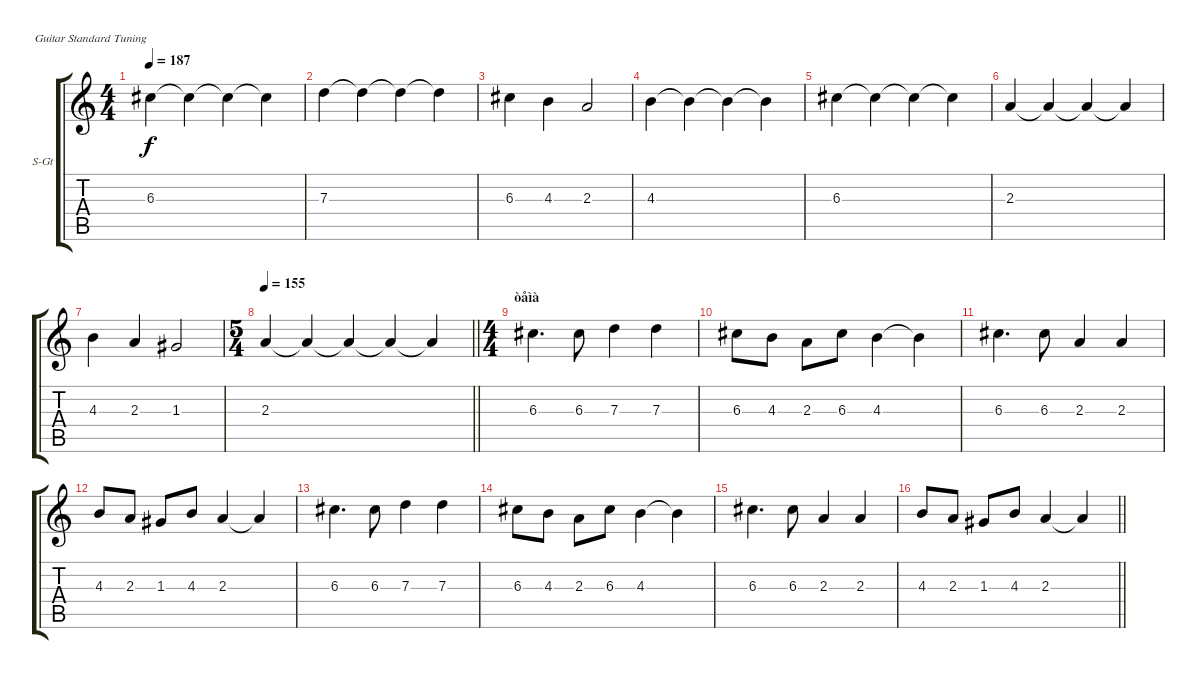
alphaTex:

\bracketExtendMode groupsimilarinstruments
\firstSystemTrackNameOrientation horizontal
\otherSystemsTrackNameOrientation horizontal
\track ("trumpet" "S-Gt") {instrument tuba}
\staff {score tabs}
\tuning (E4 B3 G3 D3 A2 E2)
\displaytranspose 12
\ts (4 4)
\tempo 187
\clef g2
\ks c
6.3.4{dy f} 6.3{t}.4 6.3{t}.4 6.3{t}.4 |
7.3.4 7.3{t}.4 7.3{t}.4 7.3{t}.4 |
6.3.4 4.3.4 2.3.2 |
4.3.4 4.3{t}.4 4.3{t}.4 4.3{t}.4 |
6.3.4 6.3{t}.4 6.3{t}.4 6.3{t}.4 |
2.3.4 2.3{t}.4 2.3{t}.4 2.3{t}.4 |
4.3.4 2.3.4 1.3.2 |
\ts (5 4)
\beaming (8 6 4)
\tempo 155
\barLineRight lightlight
2.3.4 2.3{t}.4 2.3{t}.4 2.3{t}.4 2.3{t}.4 |
\ts (4 4)
\beaming (8 2 2 2 2)
\section ("" "òåìà")
6.3.4{d} 6.3.8 7.3.4 7.3.4 |
6.3.8 4.3.8 2.3.8 6.3.8 4.3.4 4.3{t}.4 |
6.3.4{d} 6.3.8 2.3.4 2.3.4 |
4.3.8 2.3.8 1.3.8 4.3.8 2.3.4 2.3{t}.4 |
6.3.4{d} 6.3.8 7.3.4 7.3.4 |
6.3.8 4.3.8 2.3.8 6.3.8 4.3.4 4.3{t}.4 |
6.3.4{d} 6.3.8 2.3.4 2.3.4 |
\barLineRight lightlight
4.3.8 2.3.8 1.3.8 4.3.8 2.3.4 2.3{t}.4
